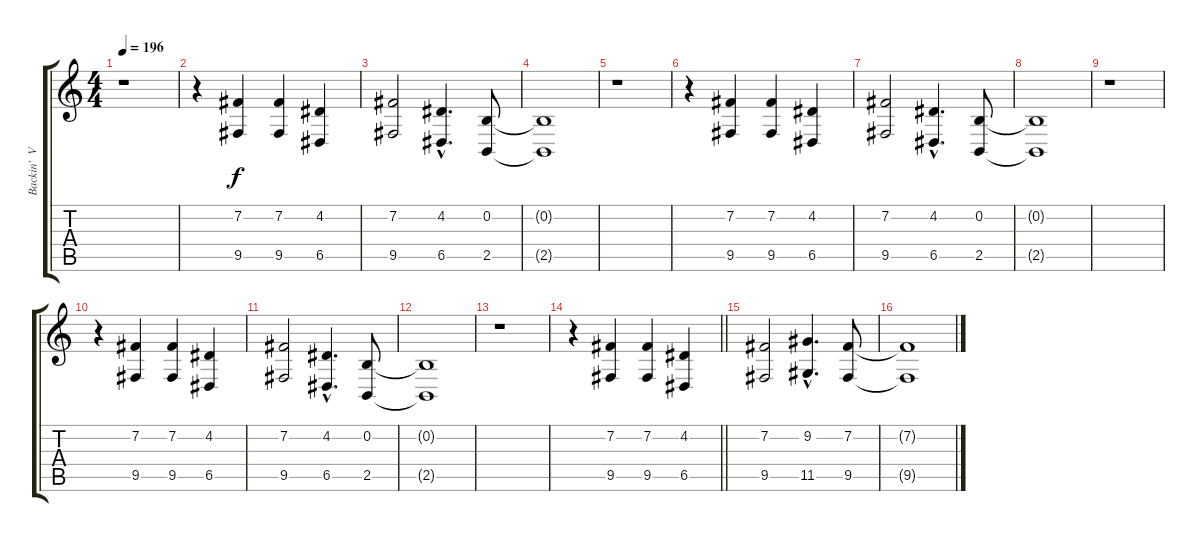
\track ("Backin'  Vocals" "Backin'  V") {instrument flute}
\staff {score tabs}
\tuning (E4 B3 G3 D3 A2 E2) {hide}
\ts (4 4)
\tempo 196
\clef g2
\ks c
r.1{dy f} |
r.4 (7.2 9.5).4 (7.2 9.5).4 (4.2 6.5).4 |
(7.2 9.5).2 (4.2{hac} 6.5{hac}).4{d} (0.2 2.5).8 |
(0.2{t} 2.5{t}).1 |
r.1 |
r.4 (7.2 9.5).4 (7.2 9.5).4 (4.2 6.5).4 |
(7.2 9.5).2 (4.2{hac} 6.5{hac}).4{d} (0.2 2.5).8 |
(0.2{t} 2.5{t}).1 |
r.1 |
r.4 (7.2 9.5).4 (7.2 9.5).4 (4.2 6.5).4 |
(7.2 9.5).2 (4.2{hac} 6.5{hac}).4{d} (0.2 2.5).8 |
(0.2{t} 2.5{t}).1 |
r.1 |
\barLineRight lightlight
r.4 (7.2 9.5).4 (7.2 9.5).4 (4.2 6.5).4 |
(7.2 9.5).2 (9.2{hac} 11.5{hac}).4{d} (7.2 9.5).8 |
(7.2{t} 9.5{t}).1
